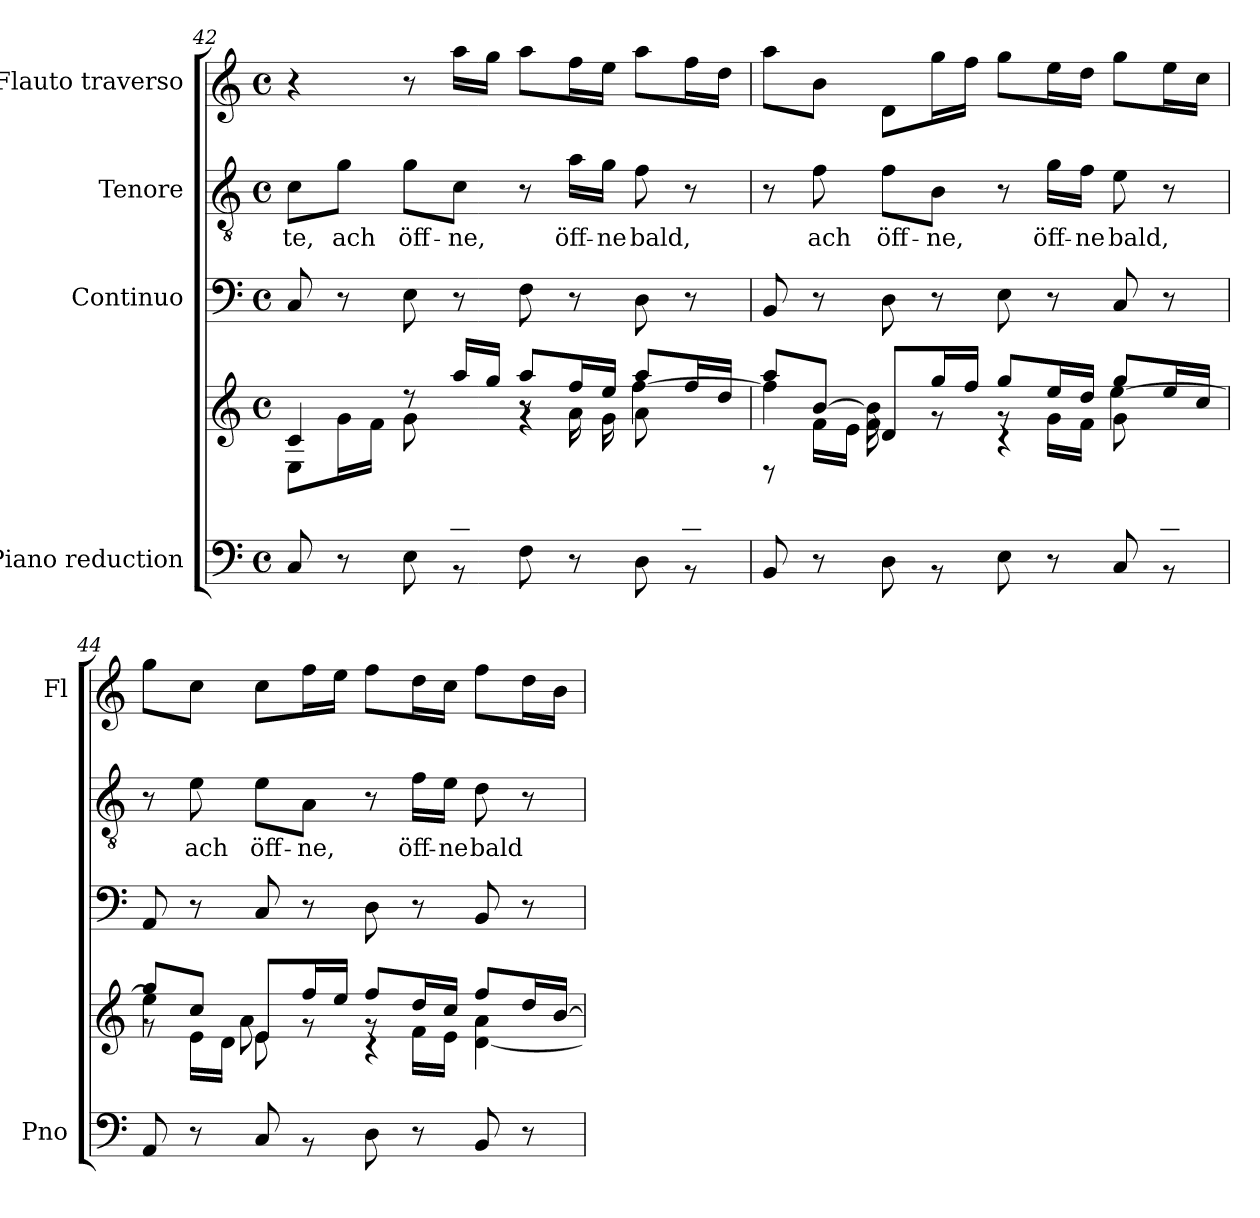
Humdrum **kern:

**kern	**kern	**kern	**kern	**text	**kern
*part4	*part4	*part3	*part2	*part2	*part1
*staff5	*staff4	*staff3	*staff2	*staff2	*staff1
*I"Piano reduction	*	*I"Continuo	*I"Tenore	*	*I"Flauto traverso
*I'Pno	*	*	*	*	*I'Fl
!!LO:PB:g=z
*clefF4	*clefG2	*clefF4	*clefGv2	*	*clefG2
*k[]	*k[]	*k[]	*k[]	*	*k[]
*M4/4	*M4/4	*M4/4	*M4/4	*	*M4/4
*met(c)	*met(c)	*met(c)	*met(c)	*	*met(c)
=42	=42	=42	=42	=42	=42
*^	*^	*	*	*	*
*	*	*	*^	*	*	*	*
!	!	!	!	!	!	!	!LO:LY:b	!
4.ryy	8C/	4c/	8E\L	4ryy	8C/	8c\L	-te,	4r
!	!	!	!	!	!	!	!LO:LY:b	!
.	8r	.	16g\L	.	8r	8g\J	ach	.
.	.	.	16f\JJ	.	.	.	.	.
!	!	!	!	!	!	!	!LO:LY:b	!
.	8E\	8r	8g\L	4ryy	8E\	8g\L	öff-	8r
!	!	!	!	!	!	!	!LO:LY:b	!
8c/J	8r	16aa/LL	8ryy	.	8r	8c\J	-ne,	16aa\LL
.	.	16gg/JJ	.	.	.	.	.	16gg\JJ
4.ryy	8F\	8aa/L	8r	4rg	8F\	8r	.	8aa\L
!	!	!	!	!	!	!	!LO:LY:b	!
.	8r	16ff/L	16a\LL	.	8r	16a\LL	öff-	16ff\L
!	!	!	!	!	!	!	!LO:LY:b	!
.	.	16ee/JJ	16g\JJ	.	.	16g\JJ	-ne	16ee\JJ
!	!	!	!	!	!	!	!LO:LY:b	!
.	8D\	8aa/L	8a\L	[4ff\	8D\	8f\	bald,	8aa\L
8d/J	8r	16ff/L	8ryy	.	8r	8r	.	16ff\L
.	.	16dd/JJ	.	.	.	.	.	16dd\JJ
=43	=43	=43	=43	=43	=43	=43	=43	=43
*	*^	*	*	*	*	*	*	*
2..ryy	4.ryy	8BB/	8aa/L	4ff\]	8rD	8BB/	8r	.	8aa\L
!	!	!	!	!	!	!	!	!LO:LY:b	!
.	.	8r	[8b/J	.	16f\LL	8r	8f\	ach	8b\J
.	.	.	.	.	16e\JJ	.	.	.	.
!	!	!	!	!	!	!	!	!LO:LY:b	!
.	.	8D\	8d/L	8b\]	8f\L	8D\	8f\L	öff-	8d\L
!	!	!	!	!	!	!	!	!LO:LY:b	!
.	8B/J	8r	16gg/L	8rg	8ryy	8r	8B\J	-ne,	16gg\L
.	.	.	16ff/JJ	.	.	.	.	.	16ff\JJ
.	2ryy	8E\	8gg/L	8rg	4rc	8E\	8r	.	8gg\L
!	!	!	!	!	!	!	!	!LO:LY:b	!
.	.	8r	16ee/L	16g\LL	.	8r	16g\LL	öff-	16ee\L
!	!	!	!	!	!	!	!	!LO:LY:b	!
.	.	.	16dd/JJ	16f\JJ	.	.	16f\JJ	-ne	16dd\JJ
!	!	!	!	!	!	!	!	!LO:LY:b	!
.	.	8C/	8gg/L	8g\L	[4ee\	8C/	8e\	bald,	8gg\L
8c/J	.	8r	16ee/L	8ryy	.	8r	8r	.	16ee\L
.	.	.	16cc/JJ	.	.	.	.	.	16cc\JJ
*	*v	*v	*	*	*	*	*	*	*
=44	=44	=44	=44	=44	=44	=44	=44	=44
4.ryy	8AA/	8gg/L	8rg	4ee\]	8AA/	8r	.	8gg\L
!	!	!	!	!	!	!	!LO:LY:b	!
.	8r	8cc/J	16e\LL	.	8r	8e\	ach	8cc\J
.	.	.	16d\JJ	.	.	.	.	.
!	!	!	!	!	!	!	!LO:LY:b	!
.	8C/	8e/L	8a\	8e\L	8C/	8e\L	öff-	8cc\L
!	!	!	!	!	!	!	!LO:LY:b	!
8A/J	8r	16ff/L	8rg	8ryy	8r	8A\J	-ne,	16ff\L
.	.	16ee/JJ	.	.	.	.	.	16ee\JJ
2ryy	8D\	8ff/L	8rg	4rc	8D\	8r	.	8ff\L
!	!	!	!	!	!	!	!LO:LY:b	!
.	8r	16dd/L	16f\LL	.	8r	16f\LL	öff-	16dd\L
!	!	!	!	!	!	!	!LO:LY:b	!
.	.	16cc/JJ	16e\JJ	.	.	16e\JJ	-ne	16cc\JJ
!	!	!	!	!	!	!	!LO:LY:b	!
.	8BB/	8ff:/L	[4d\ 4a\	4ryy	8BB/	8d\	bald	8ff\L
.	8r	16dd/L	.	.	8r	8r	.	16dd\L
.	.	[16b/JJ	.	.	.	.	.	16b\JJ
*v	*v	*	*	*	*	*	*	*
*	*v	*v	*v	*	*	*	*
=	=	=	=	=	=
*-	*-	*-	*-	*-	*-
